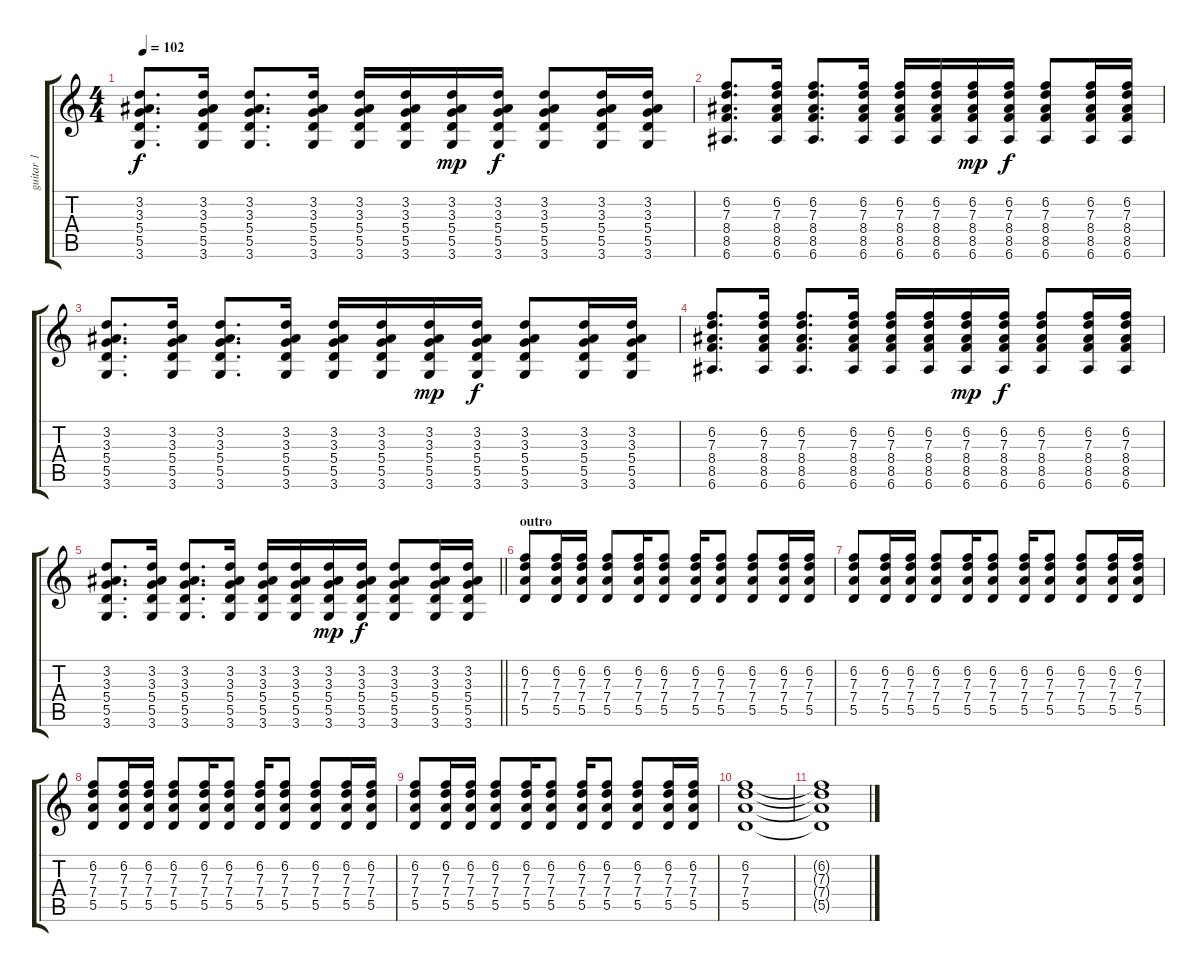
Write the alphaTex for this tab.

\track ("guitar 1" "guitar 1") {instrument acousticguitarsteel}
\staff {score tabs}
\tuning (E4 B3 G3 D3 A2 E2) {hide}
\ts (4 4)
\tempo 102
\clef g2
\ks c
(3.2 3.3 5.4 5.5 3.6).8{d dy f} (3.2 3.3 5.4 5.5 3.6).16 (3.2 3.3 5.4 5.5 3.6).8{d} (3.2 3.3 5.4 5.5 3.6).16 (3.2 3.3 5.4 5.5 3.6).16 (3.2 3.3 5.4 5.5 3.6).16 (3.2 3.3 5.4 5.5 3.6).16{dy mp} (3.2 3.3 5.4 5.5 3.6).16{dy f} (3.2 3.3 5.4 5.5 3.6).8 (3.2 3.3 5.4 5.5 3.6).16 (3.2 3.3 5.4 5.5 3.6).16 |
(6.2 7.3 8.4 8.5 6.6).8{d} (6.2 7.3 8.4 8.5 6.6).16 (6.2 7.3 8.4 8.5 6.6).8{d} (6.2 7.3 8.4 8.5 6.6).16 (6.2 7.3 8.4 8.5 6.6).16 (6.2 7.3 8.4 8.5 6.6).16 (6.2 7.3 8.4 8.5 6.6).16{dy mp} (6.2 7.3 8.4 8.5 6.6).16{dy f} (6.2 7.3 8.4 8.5 6.6).8 (6.2 7.3 8.4 8.5 6.6).16 (6.2 7.3 8.4 8.5 6.6).16 |
(3.2 3.3 5.4 5.5 3.6).8{d} (3.2 3.3 5.4 5.5 3.6).16 (3.2 3.3 5.4 5.5 3.6).8{d} (3.2 3.3 5.4 5.5 3.6).16 (3.2 3.3 5.4 5.5 3.6).16 (3.2 3.3 5.4 5.5 3.6).16 (3.2 3.3 5.4 5.5 3.6).16{dy mp} (3.2 3.3 5.4 5.5 3.6).16{dy f} (3.2 3.3 5.4 5.5 3.6).8 (3.2 3.3 5.4 5.5 3.6).16 (3.2 3.3 5.4 5.5 3.6).16 |
(6.2 7.3 8.4 8.5 6.6).8{d} (6.2 7.3 8.4 8.5 6.6).16 (6.2 7.3 8.4 8.5 6.6).8{d} (6.2 7.3 8.4 8.5 6.6).16 (6.2 7.3 8.4 8.5 6.6).16 (6.2 7.3 8.4 8.5 6.6).16 (6.2 7.3 8.4 8.5 6.6).16{dy mp} (6.2 7.3 8.4 8.5 6.6).16{dy f} (6.2 7.3 8.4 8.5 6.6).8 (6.2 7.3 8.4 8.5 6.6).16 (6.2 7.3 8.4 8.5 6.6).16 |
\barLineRight lightlight
(3.2 3.3 5.4 5.5 3.6).8{d} (3.2 3.3 5.4 5.5 3.6).16 (3.2 3.3 5.4 5.5 3.6).8{d} (3.2 3.3 5.4 5.5 3.6).16 (3.2 3.3 5.4 5.5 3.6).16 (3.2 3.3 5.4 5.5 3.6).16 (3.2 3.3 5.4 5.5 3.6).16{dy mp} (3.2 3.3 5.4 5.5 3.6).16{dy f} (3.2 3.3 5.4 5.5 3.6).8 (3.2 3.3 5.4 5.5 3.6).16 (3.2 3.3 5.4 5.5 3.6).16 |
\section ("" "outro")
(6.2 7.3 7.4 5.5).8 (6.2 7.3 7.4 5.5).16 (6.2 7.3 7.4 5.5).16 (6.2 7.3 7.4 5.5).8 (6.2 7.3 7.4 5.5).16 (6.2 7.3 7.4 5.5).8 (6.2 7.3 7.4 5.5).16 (6.2 7.3 7.4 5.5).8 (6.2 7.3 7.4 5.5).8 (6.2 7.3 7.4 5.5).16 (6.2 7.3 7.4 5.5).16 |
(6.2 7.3 7.4 5.5).8 (6.2 7.3 7.4 5.5).16 (6.2 7.3 7.4 5.5).16 (6.2 7.3 7.4 5.5).8 (6.2 7.3 7.4 5.5).16 (6.2 7.3 7.4 5.5).8 (6.2 7.3 7.4 5.5).16 (6.2 7.3 7.4 5.5).8 (6.2 7.3 7.4 5.5).8 (6.2 7.3 7.4 5.5).16 (6.2 7.3 7.4 5.5).16 |
(6.2 7.3 7.4 5.5).8 (6.2 7.3 7.4 5.5).16 (6.2 7.3 7.4 5.5).16 (6.2 7.3 7.4 5.5).8 (6.2 7.3 7.4 5.5).16 (6.2 7.3 7.4 5.5).8 (6.2 7.3 7.4 5.5).16 (6.2 7.3 7.4 5.5).8 (6.2 7.3 7.4 5.5).8 (6.2 7.3 7.4 5.5).16 (6.2 7.3 7.4 5.5).16 |
(6.2 7.3 7.4 5.5).8 (6.2 7.3 7.4 5.5).16 (6.2 7.3 7.4 5.5).16 (6.2 7.3 7.4 5.5).8 (6.2 7.3 7.4 5.5).16 (6.2 7.3 7.4 5.5).8 (6.2 7.3 7.4 5.5).16 (6.2 7.3 7.4 5.5).8 (6.2 7.3 7.4 5.5).8 (6.2 7.3 7.4 5.5).16 (6.2 7.3 7.4 5.5).16 |
(6.2 7.3 7.4 5.5).1 |
(6.2{t} 7.3{t} 7.4{t} 5.5{t}).1
